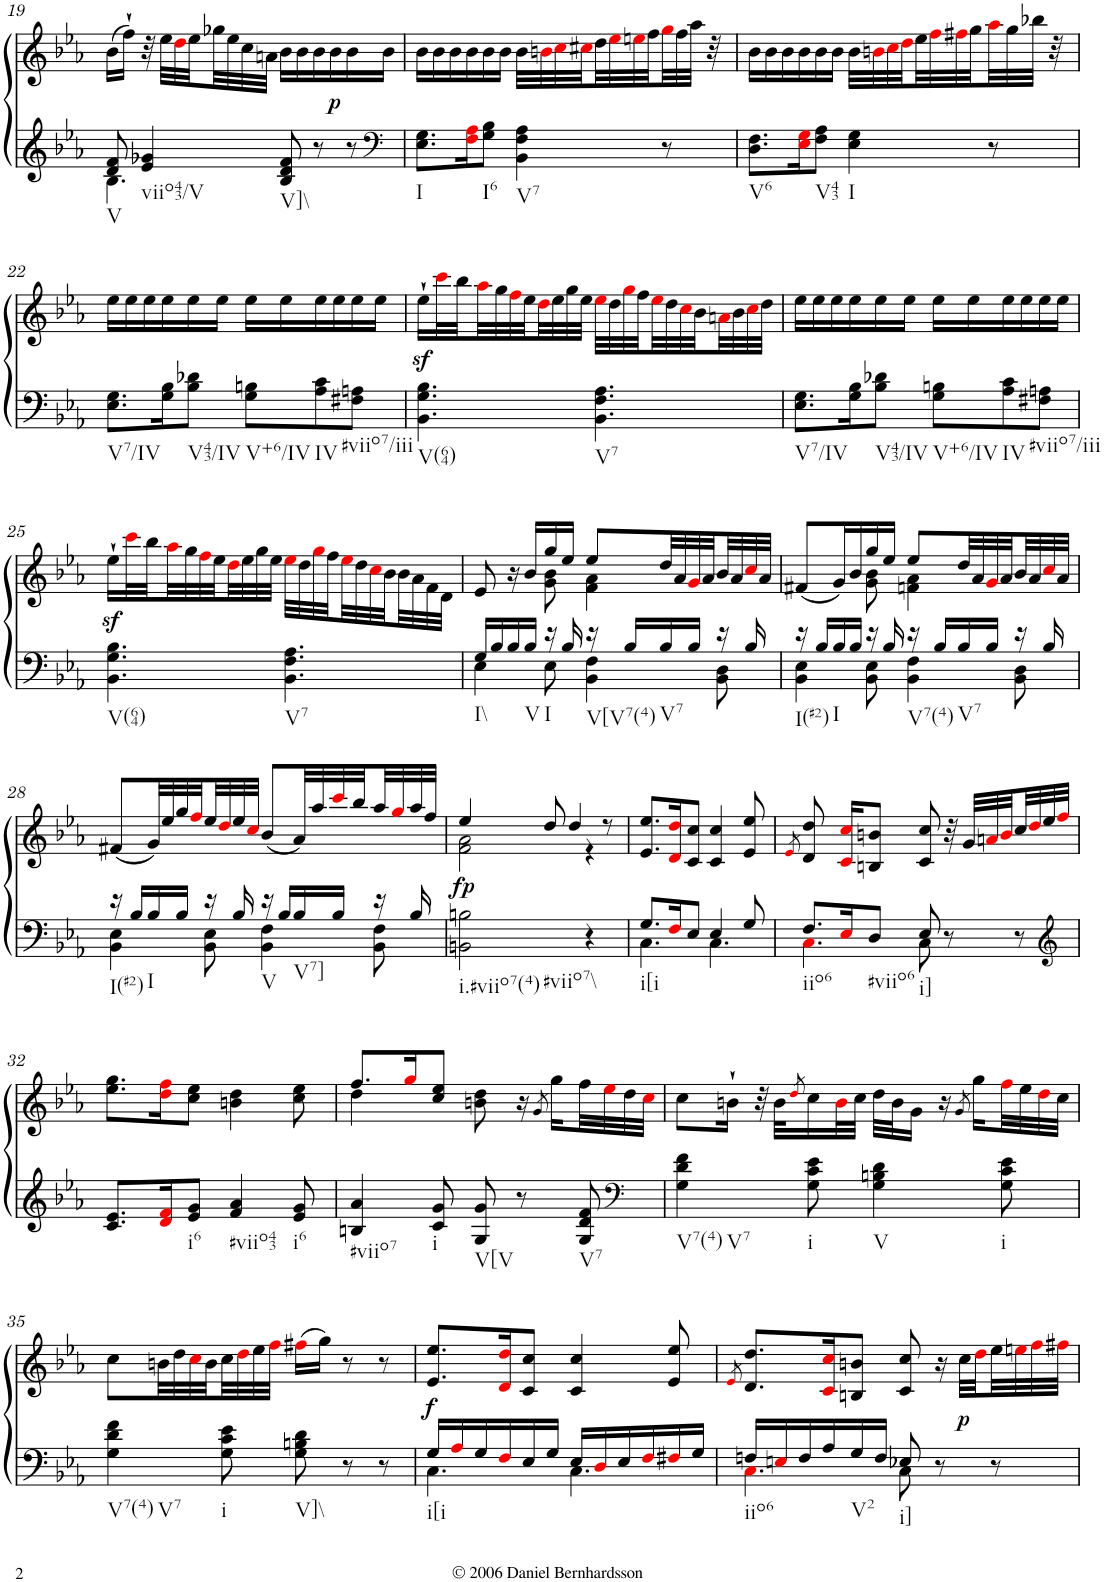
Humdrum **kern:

**kern	**kern	**dynam
*part1	*part1	*part1
*staff2	*staff1	*staff1/2
*I"Piano	*	*
*I'Pno.	*	*
!!LO:PB:g=z
*clefG2	*clefG2	*
*k[b-e-a-]	*k[b-e-a-]	*
*M6/8	*M6/8	*
=19	=19	=19
*^	*	*
!LO:TX:b:t=V	!	!	!
8d/ 8f/	4.B-\	(16b-\LL	.
.	.	16ff`\JJ)	.
!LO:TX:b:t=viio43/V	!	!	!
4e-/ 4g-X/	.	32r	.
.	.	32ee-\LLL	.
.	.	32ddi\	.
.	.	32ee-\	.
.	.	32gg-X\	.
.	.	32ee-\	.
.	.	32cc\	.
.	.	32an\JJJ	.
!LO:TX:b:t=V]\\	!	!	!
8B-/ 8d/ 8f/	4.ryy	16b-\LL	.
.	.	16b-\	.
8r	.	16b-\	.
!	!	!	!LO:DY:b
.	.	16b-\	p
8r	.	16b-\	.
*clefF4	*	*	*
.	.	16b-\JJ	.
*v	*v	*	*
=20	=20	=20
!LO:TX:b:t=I	!	!
8.E-\ 8.G\L	16b-\LL	.
.	16b-\	.
.	16b-\	.
16Fi\ 16A-i\K	16b-\	.
!LO:TX:b:t=I6	!	!
8G\ 8B-\J	16b-\	.
.	16b-\JJ	.
!LO:TX:b:t=V7	!	!
4BB-\ 4F\ 4A-\	32b-\LLL	.
.	32bni\	.
.	32cci\	.
.	32cc#Xi\	.
.	32dd\	.
.	32ee-i\	.
.	32eeni\	.
.	32ff\	.
8r	32ggi\	.
.	32ff\	.
.	32aa-\JJJ	.
.	32r	.
=21	=21	=21
!LO:TX:b:t=V6	!	!
8.D\ 8.F\L	16b-\LL	.
.	16b-\	.
.	16b-\	.
16E-i\ 16Gi\K	16b-\	.
!LO:TX:b:t=V43	!	!
8F\ 8A-\J	16b-\	.
.	16b-\JJ	.
!LO:TX:b:t=I	!	!
4E-\ 4G\	32b-\LLL	.
.	32bni\	.
.	32cci\	.
.	32ddi\	.
.	32ee-\	.
.	32ffi\	.
.	32ff#Xi\	.
.	32gg\	.
8r	32aa-i\	.
.	32gg\	.
.	32bb-X\JJJ	.
.	32r	.
!!LO:LB:g=z
=22	=22	=22
!LO:TX:b:t=V7/IV	!	!
8.E-\ 8.G\L	16ee-\LL	.
.	16ee-\	.
.	16ee-\	.
16G\ 16B-\K	16ee-\	.
!LO:TX:b:t=V43/IV	!	!
8B-\ 8d-X\J	16ee-\	.
.	16ee-\JJ	.
!LO:TX:b:t=V+6/IV	!	!
8G\ 8Bn\L	16ee-\LL	.
.	16ee-\	.
!LO:TX:b:t=IV	!	!
8A-\ 8c\	16ee-\	.
.	16ee-\	.
!LO:TX:b:t=#viio7/iii	!	!
8F#X\ 8An\J	16ee-\	.
.	16ee-\JJ	.
=23	=23	=23
!LO:TX:b:t=V(64)	!	!
4.BB-\ 4.G\ 4.B-\	16ee-z<`\LL	.
.	32ccci\L	.
.	32bb-\	.
.	32aa-i\	.
.	32gg\	.
.	32ffi\	.
.	32ee-\	.
.	32ddi\	.
.	32ee-\	.
.	32gg\	.
.	32ee-\JJJ	.
!LO:TX:b:t=V7	!	!
4.BB-\ 4.F\ 4.A-\	32ee-i\LLL	.
.	32dd\	.
.	32ggi\	.
.	32ff\	.
.	32ee-i\	.
.	32dd\	.
.	32cci\	.
.	32b-\	.
.	32ani\	.
.	32b-\	.
.	32cci\	.
.	32dd\JJJ	.
=24	=24	=24
!LO:TX:b:t=V7/IV	!	!
8.E-\ 8.G\L	16ee-\LL	.
.	16ee-\	.
.	16ee-\	.
16G\ 16B-\K	16ee-\	.
!LO:TX:b:t=V43/IV	!	!
8B-\ 8d-X\J	16ee-\	.
.	16ee-\JJ	.
!LO:TX:b:t=V+6/IV	!	!
8G\ 8Bn\L	16ee-\LL	.
.	16ee-\	.
!LO:TX:b:t=IV	!	!
8A-\ 8c\	16ee-\	.
.	16ee-\	.
!LO:TX:b:t=#viio7/iii	!	!
8F#X\ 8An\J	16ee-\	.
.	16ee-\JJ	.
!!LO:LB:g=z
=25	=25	=25
!LO:TX:b:t=V(64)	!	!
4.BB-\ 4.G\ 4.B-\	16ee-z<`\LL	.
.	32ccci\L	.
.	32bb-\	.
.	32aa-i\	.
.	32gg\	.
.	32ffi\	.
.	32ee-\	.
.	32ddi\	.
.	32ee-\	.
.	32gg\	.
.	32ee-\JJJ	.
!LO:TX:b:t=V7	!	!
4.BB-\ 4.F\ 4.A-\	32ee-i\LLL	.
.	32dd\	.
.	32ggi\	.
.	32ff\	.
.	32ee-i\	.
.	32dd\	.
.	32cci\	.
.	32b-\	.
.	32b-\	.
.	32a-\	.
.	32f\	.
.	32d\JJJ	.
=26	=26	=26
*^	*^	*
!LO:TX:b:t=I\\	!	!	!	!
16G/LL	4E-\	8e-/	8ryy	.
16B-/	.	.	.	.
16B-/	.	16r	8ryy	.
!LO:TX:b:t=V	!	!	!	!
16B-/JJ	.	16b-/LL	.	.
!LO:TX:b:t=I	!	!	!	!
16r	8E-\	16gg/	8g\ 8b-\	.
16B-/	.	16ee-/JJ	.	.
!LO:TX:b:t=V[V7(4)	!	!	!	!
16r	4BB-\ 4F\	8ee-/L	4f\ 4a-\	.
16B-/LL	.	.	.	.
!LO:TX:b:t=V7	!	!	!	!
16B-/	.	32dd/LL	.	.
.	.	32a-/	.	.
16B-/JJ	.	32gi/	.	.
.	.	32a-/	.	.
16r	8BB-\ 8D\	32b-/	8ryy	.
.	.	32a-/	.	.
16B-/	.	32cci/	.	.
.	.	32a-/JJJ	.	.
=27	=27	=27	=27	=27
!LO:TX:b:t=I(#2)	!	!	!	!
16r	4BB-\ 4E-\	(8f#X/L	4ryy	.
16B-/LL	.	.	.	.
!LO:TX:b:t=I	!	!	!	!
16B-/	.	16g/L)	.	.
16B-/JJ	.	16b-/	.	.
16r	8BB-\ 8E-\	16gg/	8g\ 8b-\	.
16B-/	.	16ee-/JJ	.	.
!LO:TX:b:t=V7(4)	!	!	!	!
16r	4BB-\ 4F\	8ee-/L	4fn\ 4a-\	.
16B-/LL	.	.	.	.
!LO:TX:b:t=V7	!	!	!	!
16B-/	.	32dd/LL	.	.
.	.	32a-/	.	.
16B-/JJ	.	32gi/	.	.
.	.	32a-/	.	.
16r	8BB-\ 8D\	32b-/	8ryy	.
.	.	32a-/	.	.
16B-/	.	32cci/	.	.
.	.	32a-/JJJ	.	.
*	*	*v	*v	*
!!LO:LB:g=z
=28	=28	=28	=28
!LO:TX:b:t=I(#2)	!	!	!
16r	4BB-\ 4E-\	(8f#X/L	.
16B-/LL	.	.	.
!LO:TX:b:t=I	!	!	!
16B-/	.	32g/LL)	.
.	.	32ee-/	.
16B-/JJ	.	32gg/	.
.	.	32ffi/	.
16r	8BB-\ 8E-\	32ee-/	.
.	.	32ddi/	.
16B-/	.	32ee-/	.
.	.	32cci/JJJ	.
!LO:TX:b:t=V	!	!	!
16r	4BB-\ 4F\	(8b-/L	.
16B-/LL	.	.	.
!LO:TX:b:t=V7]	!	!	!
16B-/	.	32a-/LL)	.
.	.	32aa-/	.
16B-/JJ	.	32ccci/	.
.	.	32bb-/	.
16r	8BB-\ 8F\	32aa-/	.
.	.	32ggi/	.
16B-/	.	32aa-/	.
.	.	32ff/JJJ	.
*v	*v	*	*
=29	=29	=29
*	*^	*
!LO:TX:b:t=i.#viio7(4)	!	!	!
!LO:TX:b:t=#viio7\\	!	!	!
!	!	!	!LO:DY:b
2BBn\ 2Bn\	4ee-/	2f\ 2a-\	fp
.	8dd/	.	.
.	4dd/	.	.
4r	.	4r	.
.	8r	.	.
*	*v	*v	*
=30	=30	=30
*^	*	*
!LO:TX:b:t=i[i	!	!	!
8.G/L	4.C\	8.e-/ 8.ee-/L	.
16Fi/K	.	16di/ 16ddi/K	.
8E-/J	.	8c/ 8cc/J	.
4E-/	4.C\	4c/ 4cc/	.
8G/	.	8e-/ 8ee-/	.
=31	=31	=31	=31
.	.	8qe-i/	.
!LO:TX:b:t=iio6	!	!	!
8.F/L	4.Ci\	8d/ 8dd/	.
.	.	16ryy	.
16E-i/K	.	16ci/ 16cci/KL	.
!LO:TX:b:t=#viio6	!	!	!
8D/J	.	8Bn/ 8bn/J	.
!LO:TX:b:t=i]	!	!	!
8E-/	8C\	8c/ 8cc/	.
8r	8ryy	32r	.
.	.	32g/LLL	.
.	.	32ani/	.
.	.	32bi/	.
8r	8ryy	32cc/	.
.	.	32ddi/	.
.	.	32ee-/	.
*clefG2	*	*	*
.	.	32ffi/JJJ	.
*v	*v	*	*
!!LO:LB:g=z
=32	=32	=32
8.c/ 8.e-/L	8.ee-\ 8.gg\L	.
16di/ 16fi/K	16ddi\ 16ffi\K	.
!LO:TX:b:t=i6	!	!
8e-/ 8g/J	8cc\ 8ee-\J	.
!LO:TX:b:t=#viio43	!	!
4f/ 4a-/	4bn\ 4dd\	.
!LO:TX:b:t=i6	!	!
8e-/ 8g/	8cc\ 8ee-\	.
=33	=33	=33
*	*^	*
!LO:TX:b:t=#viio7	!	!	!
4Bn/ 4a-/	8.ff/L	4dd\	.
.	16ggi/K	.	.
!LO:TX:b:t=i	!	!	!
8c/ 8g/	8cc/ 8ee-/J	8ryy	.
!LO:TX:b:t=V[V	!	!	!
8G/ 8g/	8bn\ 8dd\	4.ryy	.
8r	16r	.	.
.	8qg/	.	.
.	16gg\LL	.	.
!LO:TX:b:t=V7	!	!	!
8G/ 8d/ 8f/	32ff\L	.	.
.	32ee-i\	.	.
*clefF4	*	*	*
.	32dd\	.	.
.	32cci\JJJ	.	.
*	*v	*v	*
=34	=34	=34
!LO:TX:b:t=V7(4)	!	!
!LO:TX:b:t=V7	!	!
4G\ 4d\ 4f\	8cc\L	.
.	16bn`\Jk	.
.	32r	.
.	32b\KLL	.
.	8qddi/	.
!LO:TX:b:t=i	!	!
8G\ 8c\ 8e-\	16cc\	.
.	32bi\L	.
.	32cc\JJJ	.
!LO:TX:b:t=V	!	!
4G\ 4Bn\ 4d\	32dd\LLL	.
.	32b\J	.
.	16g\JJ	.
.	16r	.
.	8qg/	.
.	16gg\LL	.
!LO:TX:b:t=i	!	!
8G\ 8c\ 8e-\	32ffi\L	.
.	32ee-\	.
.	32ddi\	.
.	32cc\JJJ	.
!!LO:LB:g=z
=35	=35	=35
!LO:TX:b:t=V7(4)	!	!
!LO:TX:b:t=V7	!	!
4G\ 4d\ 4f\	8cc\L	.
.	32bn\LL	.
.	32dd\	.
.	32cci\	.
.	32b\	.
!LO:TX:b:t=i	!	!
8G\ 8c\ 8e-\	32cc\	.
.	32ddi\	.
.	32ee-\	.
.	32ffi\JJJ	.
!LO:TX:b:t=V]\\	!	!
8G\ 8Bn\ 8d\	(16ff#Xi\LL	.
.	16gg\JJ)	.
8r	8r	.
8r	8r	.
=36	=36	=36
*^	*	*
!LO:TX:b:t=i[i	!	!	!
!	!	!	!LO:DY:b
16G/LL	4.C\	8.e-/ 8.ee-/L	f
16A-i/	.	.	.
16G/	.	.	.
16Fi/	.	16di/ 16ddi/K	.
16E-/	.	8c/ 8cc/J	.
16G/JJ	.	.	.
16E-/LL	4.C\	4c/ 4cc/	.
16Di/	.	.	.
16E-/	.	.	.
16Fi/	.	.	.
16F#Xi/	.	8e-/ 8ee-/	.
16G/JJ	.	.	.
=37	=37	=37	=37
.	.	8qe-i/	.
!LO:TX:b:t=iio6	!	!	!
16Fn/LL	4.Ci\	8.d/ 8.dd/L	.
16Eni/	.	.	.
16F/	.	.	.
16A-/	.	16ci/ 16cci/K	.
!LO:TX:b:t=V2	!	!	!
16G/	.	8Bn/ 8bn/J	.
16F/JJ	.	.	.
!LO:TX:b:t=i]	!	!	!
8E-X/	8C\	8c/ 8cc/	.
8r	8ryy	16r	.
!	!	!	!LO:DY:b
.	.	32cc\LLL	p
.	.	32ddi\	.
8r	8ryy	32ee-\	.
.	.	32eeni\	.
.	.	32ffi\	.
.	.	32ff#Xi\JJJ	.
*v	*v	*	*
=	=	=
*-	*-	*-
